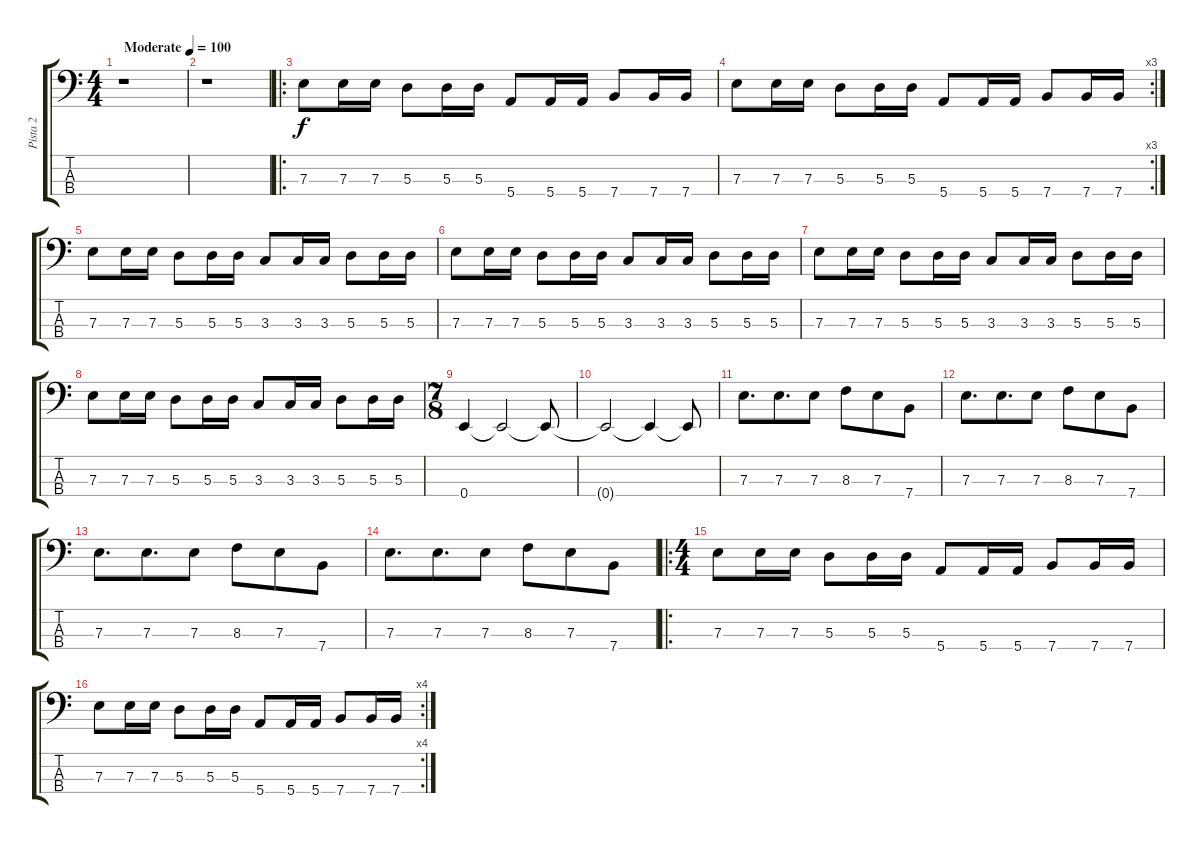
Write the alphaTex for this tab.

\track ("Pista 2" "Pista 2") {instrument electricbassfinger}
\staff {score tabs}
\tuning (G2 D2 A1 E1) {hide}
\ts (4 4)
\tempo (100 "Moderate")
\clef f4
\ks c
r.1{dy f instrument electricbassfinger} |
r.1 |
\ro
7.3.8 7.3.16 7.3.16 5.3.8 5.3.16 5.3.16 5.4.8 5.4.16 5.4.16 7.4.8 7.4.16 7.4.16 |
\rc 3
7.3.8 7.3.16 7.3.16 5.3.8 5.3.16 5.3.16 5.4.8 5.4.16 5.4.16 7.4.8 7.4.16 7.4.16 |
7.3.8 7.3.16 7.3.16 5.3.8 5.3.16 5.3.16 3.3.8 3.3.16 3.3.16 5.3.8 5.3.16 5.3.16 |
7.3.8 7.3.16 7.3.16 5.3.8 5.3.16 5.3.16 3.3.8 3.3.16 3.3.16 5.3.8 5.3.16 5.3.16 |
7.3.8 7.3.16 7.3.16 5.3.8 5.3.16 5.3.16 3.3.8 3.3.16 3.3.16 5.3.8 5.3.16 5.3.16 |
7.3.8 7.3.16 7.3.16 5.3.8 5.3.16 5.3.16 3.3.8 3.3.16 3.3.16 5.3.8 5.3.16 5.3.16 |
\ts (7 8)
0.4.4 0.4{t}.2 0.4{t}.8 |
0.4{t}.2 0.4{t}.4 0.4{t}.8 |
7.3.8{d} 7.3.8{d} 7.3.8 8.3.8 7.3.8 7.4.8 |
7.3.8{d} 7.3.8{d} 7.3.8 8.3.8 7.3.8 7.4.8 |
7.3.8{d} 7.3.8{d} 7.3.8 8.3.8 7.3.8 7.4.8 |
7.3.8{d} 7.3.8{d} 7.3.8 8.3.8 7.3.8 7.4.8 |
\ro
\ts (4 4)
7.3.8 7.3.16 7.3.16 5.3.8 5.3.16 5.3.16 5.4.8 5.4.16 5.4.16 7.4.8 7.4.16 7.4.16 |
\rc 4
7.3.8 7.3.16 7.3.16 5.3.8 5.3.16 5.3.16 5.4.8 5.4.16 5.4.16 7.4.8 7.4.16 7.4.16
